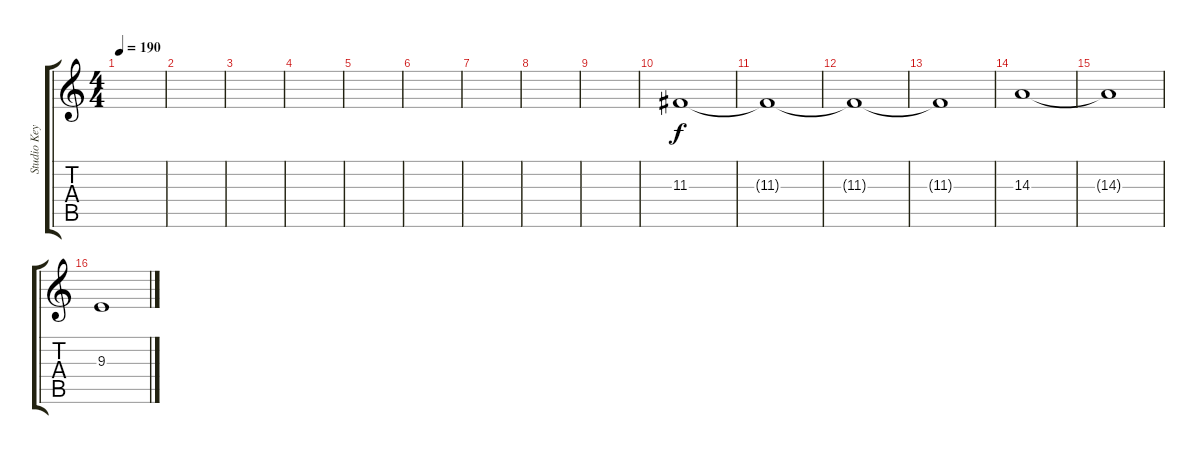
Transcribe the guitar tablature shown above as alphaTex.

\track ("Studio Keyboard" "Studio Key") {instrument stringensemble2}
\staff {score tabs}
\tuning (E4 B3 G3 D3 A2 E2) {hide}
\ts (4 4)
\tempo 190
\clef g2
\ks c
|
|
|
|
|
|
|
|
|
11.3.1 |
11.3{t}.1 |
11.3{t}.1 |
11.3{t}.1 |
14.3.1 |
14.3{t}.1 |
9.3.1
